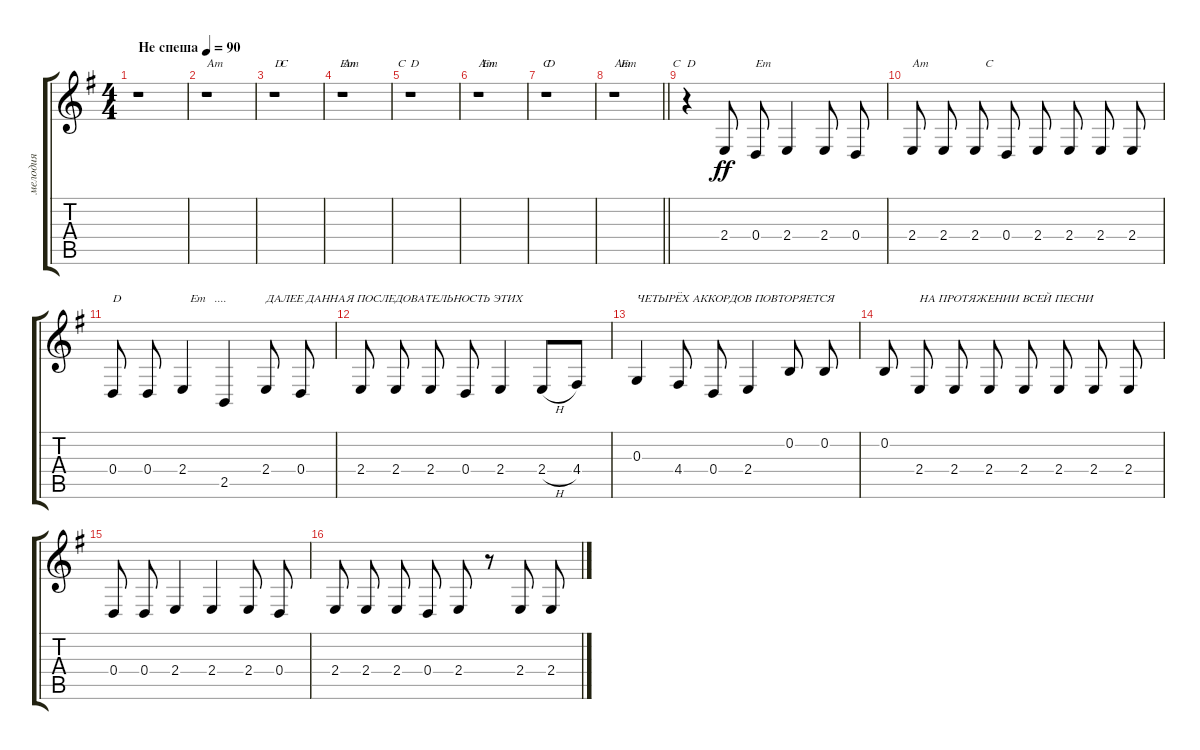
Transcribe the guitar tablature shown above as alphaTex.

\track ("мелодия" "мелодия") {instrument accordion}
\staff {score tabs}
\tuning (E4 B3 G3 D3 A2 E2) {hide}
\ts (4 4)
\section ("" "")
\tempo (90 "Не спеша")
\clef g2
\ks eminor
r.1{dy ff instrument accordion} |
r.1{txt "Am                   C"} |
r.1{txt "D                   Em"} |
r.1{txt "Am             C"} |
r.1{txt "D                     Em"} |
r.1{txt "Am                C"} |
r.1{txt "D                      Em"} |
\barLineRight lightlight
r.1{txt "Am              C"} |
\section ("" "")
r.4{txt "D                    Em"} 2.4.8{beam split} 0.4.8 2.4.4 2.4.8{beam split} 0.4.8 |
2.4.8{txt "Am                   C" beam split} 2.4.8 2.4.8{beam split} 0.4.8 2.4.8{beam split} 2.4.8 2.4.8{beam split} 2.4.8 |
0.4.8{txt "D                       Em   ...." beam split} 0.4.8 2.4.4 2.5.4 2.4.8{txt "ДАЛЕЕ ДАННАЯ ПОСЛЕДОВАТЕЛЬНОСТЬ ЭТИХ" beam split} 0.4.8 |
2.4.8{beam split} 2.4.8 2.4.8{beam split} 0.4.8 2.4.4 2.4{h}.8 4.4.8 |
0.3.4{txt "ЧЕТЫРЁХ АККОРДОВ ПОВТОРЯЕТСЯ"} 4.4.8{beam split} 0.4.8 2.4.4 0.2.8{beam split} 0.2.8 |
0.2.8{beam split} 2.4.8{txt "НА ПРОТЯЖЕНИИ ВСЕЙ ПЕСНИ"} 2.4.8{beam split} 2.4.8 2.4.8{beam split} 2.4.8 2.4.8{beam split} 2.4.8 |
0.4.8{beam split} 0.4.8 2.4.4 2.4.4 2.4.8{beam split} 0.4.8 |
2.4.8{beam split} 2.4.8 2.4.8{beam split} 0.4.8 2.4.8 r.8 2.4.8{beam split} 2.4.8
